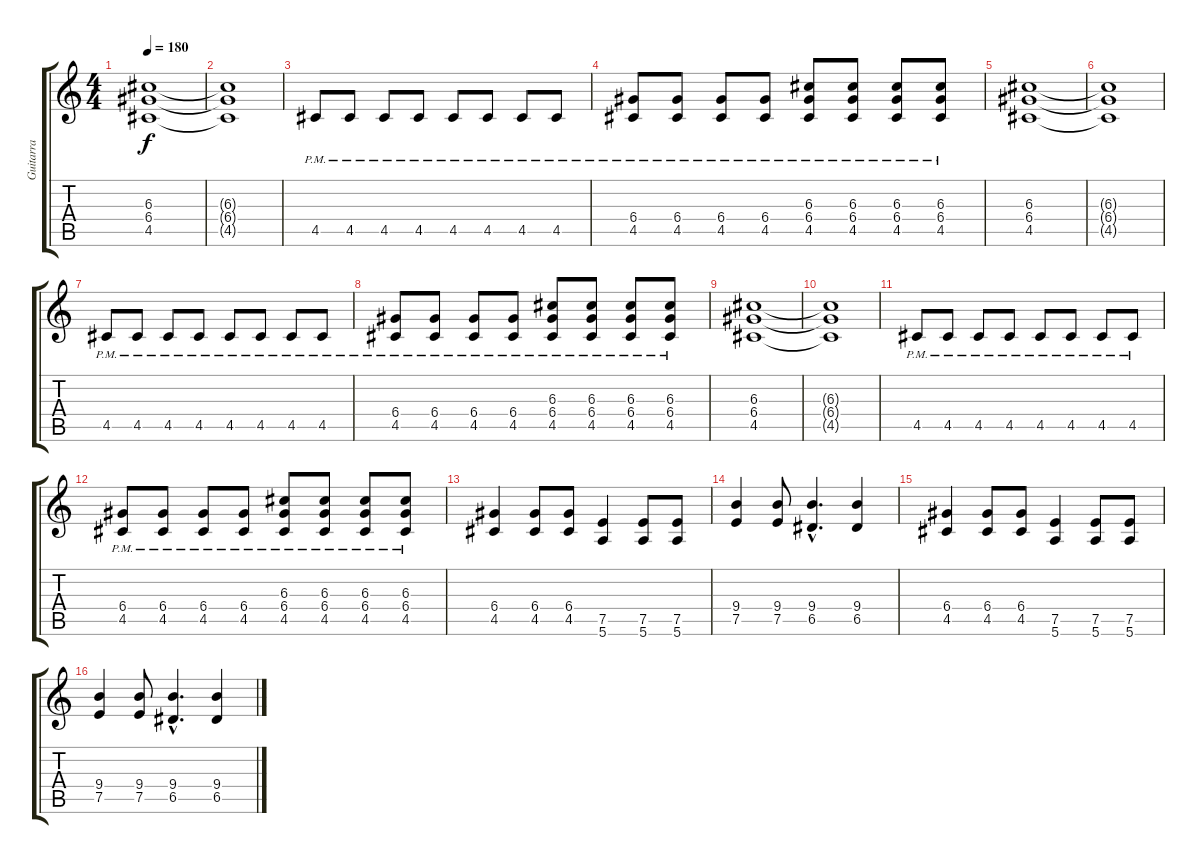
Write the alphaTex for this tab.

\track ("Guitarra" "Guitarra") {instrument distortionguitar}
\staff {score tabs}
\tuning (E4 B3 G3 D3 A2 E2) {hide}
\ts (4 4)
\tempo 180
\clef g2
\ks c
(6.3 6.4 4.5).1{dy f} |
(6.3{t} 6.4{t} 4.5{t}).1 |
4.5{pm}.8 4.5{pm}.8 4.5{pm}.8 4.5{pm}.8 4.5{pm}.8 4.5{pm}.8 4.5{pm}.8 4.5{pm}.8 |
(6.4{pm} 4.5{pm}).8 (6.4{pm} 4.5{pm}).8 (6.4{pm} 4.5{pm}).8 (6.4{pm} 4.5{pm}).8 (6.3{pm} 6.4{pm} 4.5{pm}).8 (6.3{pm} 6.4{pm} 4.5{pm}).8 (6.3{pm} 6.4{pm} 4.5{pm}).8 (6.3{pm} 6.4{pm} 4.5{pm}).8 |
(6.3 6.4 4.5).1 |
(6.3{t} 6.4{t} 4.5{t}).1 |
4.5{pm}.8 4.5{pm}.8 4.5{pm}.8 4.5{pm}.8 4.5{pm}.8 4.5{pm}.8 4.5{pm}.8 4.5{pm}.8 |
(6.4{pm} 4.5{pm}).8 (6.4{pm} 4.5{pm}).8 (6.4{pm} 4.5{pm}).8 (6.4{pm} 4.5{pm}).8 (6.3{pm} 6.4{pm} 4.5{pm}).8 (6.3{pm} 6.4{pm} 4.5{pm}).8 (6.3{pm} 6.4{pm} 4.5{pm}).8 (6.3{pm} 6.4{pm} 4.5{pm}).8 |
(6.3 6.4 4.5).1 |
(6.3{t} 6.4{t} 4.5{t}).1 |
4.5{pm}.8 4.5{pm}.8 4.5{pm}.8 4.5{pm}.8 4.5{pm}.8 4.5{pm}.8 4.5{pm}.8 4.5{pm}.8 |
(6.4{pm} 4.5{pm}).8 (6.4{pm} 4.5{pm}).8 (6.4{pm} 4.5{pm}).8 (6.4{pm} 4.5{pm}).8 (6.3{pm} 6.4{pm} 4.5{pm}).8 (6.3{pm} 6.4{pm} 4.5{pm}).8 (6.3{pm} 6.4{pm} 4.5{pm}).8 (6.3{pm} 6.4{pm} 4.5{pm}).8 |
(6.4 4.5).4 (6.4 4.5).8 (6.4 4.5).8 (7.5 5.6).4 (7.5 5.6).8 (7.5 5.6).8 |
(9.4 7.5).4 (9.4 7.5).8 (9.4{hac} 6.5{hac}).4{d} (9.4 6.5).4 |
(6.4 4.5).4 (6.4 4.5).8 (6.4 4.5).8 (7.5 5.6).4 (7.5 5.6).8 (7.5 5.6).8 |
(9.4 7.5).4 (9.4 7.5).8 (9.4{hac} 6.5{hac}).4{d} (9.4 6.5).4
